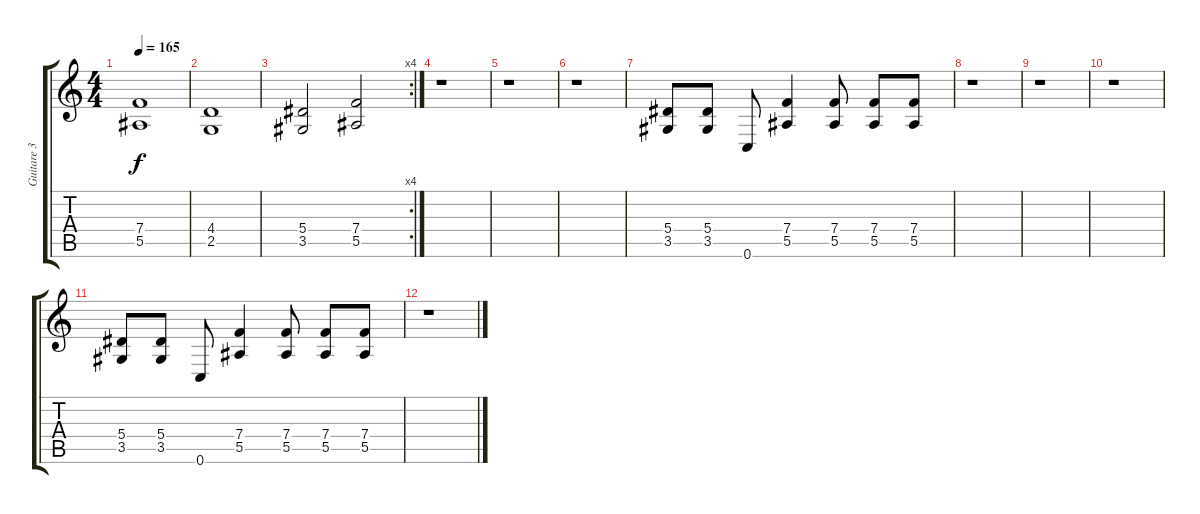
\track ("Guitare 3" "Guitare 3") {instrument distortionguitar}
\staff {score tabs}
\tuning (C4 G3 Eb3 Bb2 F2 C2) {hide}
\ts (4 4)
\tempo 165
\clef g2
\ks c
(7.4 5.5).1{dy f} |
(4.4 2.5).1 |
\rc 4
(5.4 3.5).2 (7.4 5.5).2 |
r.1 |
r.1 |
r.1 |
(5.4 3.5).8 (5.4 3.5).8 0.6.8 (7.4 5.5).4 (7.4 5.5).8 (7.4 5.5).8 (7.4 5.5).8 |
r.1 |
r.1 |
r.1 |
(5.4 3.5).8 (5.4 3.5).8 0.6.8 (7.4 5.5).4 (7.4 5.5).8 (7.4 5.5).8 (7.4 5.5).8 |
r.1
